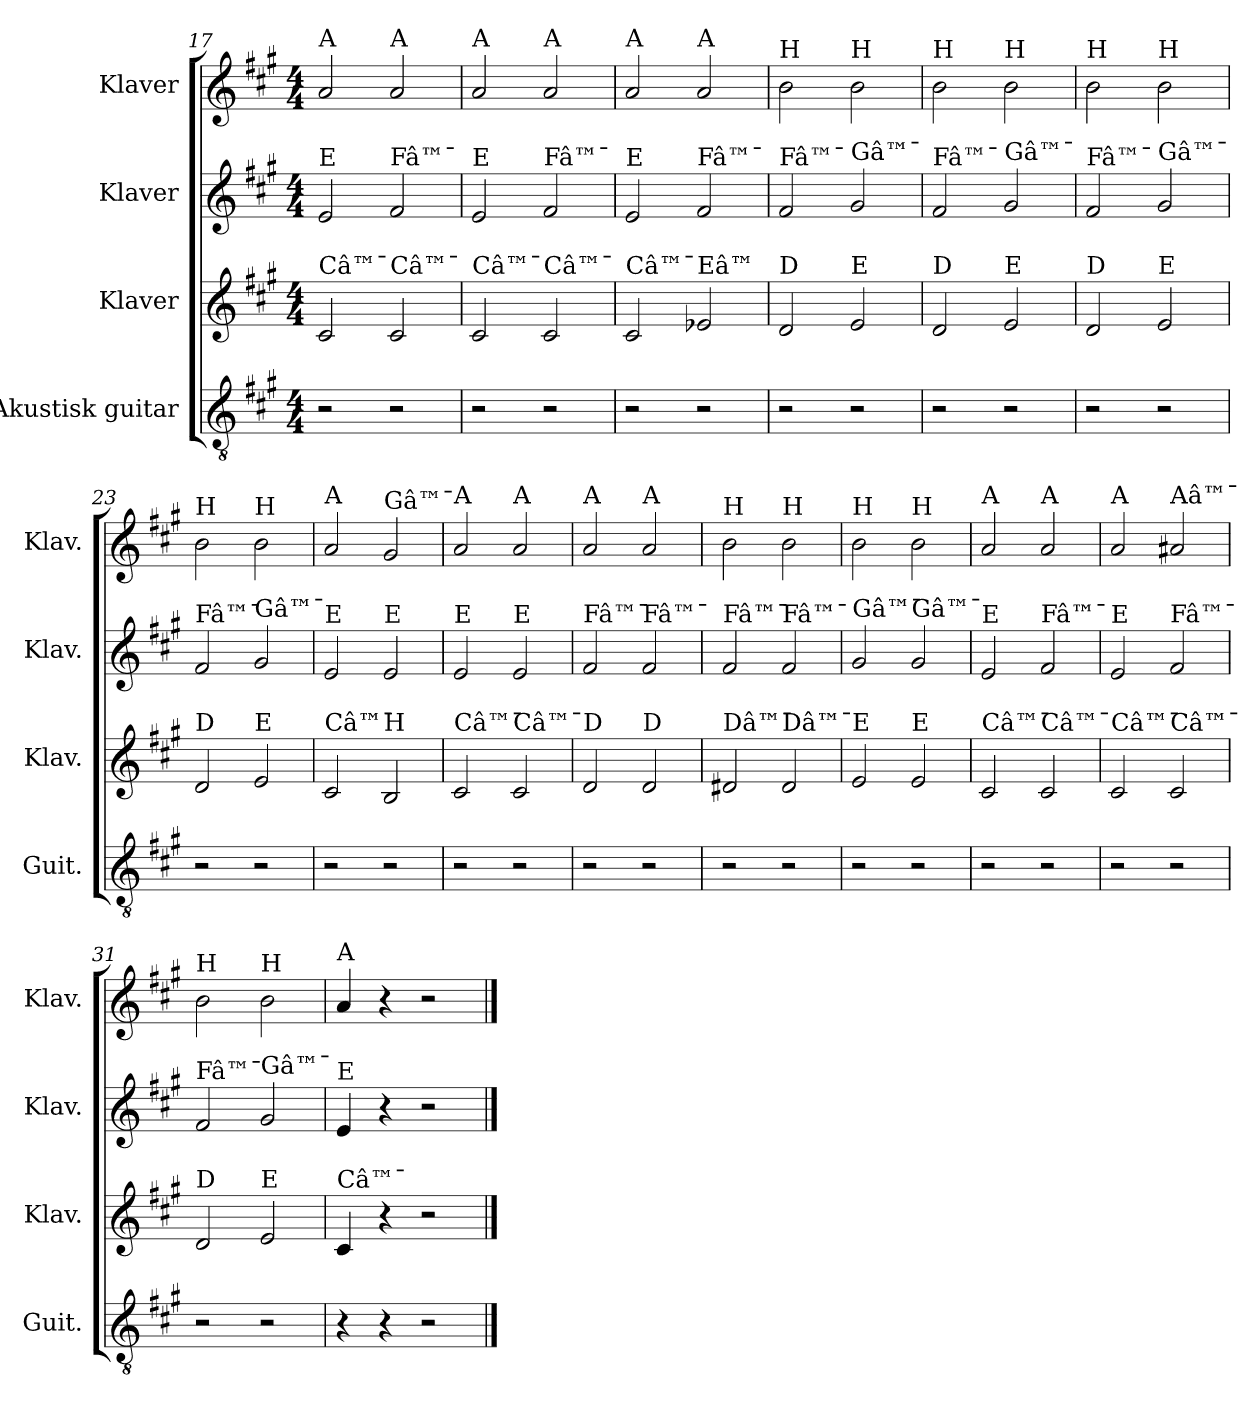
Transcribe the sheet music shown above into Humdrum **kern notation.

**kern	**kern	**kern	**kern
*part4	*part3	*part2	*part1
*staff4	*staff3	*staff2	*staff1
*I"Akustisk guitar	*I"Klaver	*I"Klaver	*I"Klaver
*I'Guit.	*I'Klav.	*I'Klav.	*I'Klav.
*clefGv2	*clefG2	*clefG2	*clefG2
*k[f#c#g#]	*k[f#c#g#]	*k[f#c#g#]	*k[f#c#g#]
*M4/4	*M4/4	*M4/4	*M4/4
=17	=17	=17	=17
!	!	!	!LO:TX:a:t=A
!	!	!LO:TX:a:t=E	!
!	!LO:TX:a:t=Câ™¯	!	!
2r	2c#/	2e/	2a/
!	!	!	!LO:TX:a:t=A
!	!	!LO:TX:a:t=Fâ™¯	!
!	!LO:TX:a:t=Câ™¯	!	!
2r	2c#/	2f#/	2a/
=18	=18	=18	=18
!	!	!	!LO:TX:a:t=A
!	!	!LO:TX:a:t=E	!
!	!LO:TX:a:t=Câ™¯	!	!
2r	2c#/	2e/	2a/
!	!	!	!LO:TX:a:t=A
!	!	!LO:TX:a:t=Fâ™¯	!
!	!LO:TX:a:t=Câ™¯	!	!
2r	2c#/	2f#/	2a/
=19	=19	=19	=19
!	!	!	!LO:TX:a:t=A
!	!	!LO:TX:a:t=E	!
!	!LO:TX:a:t=Câ™¯	!	!
2r	2c#/	2e/	2a/
!	!	!	!LO:TX:a:t=A
!	!	!LO:TX:a:t=Fâ™¯	!
!	!LO:TX:a:t=Eâ™­	!	!
2r	2e-X/	2f#/	2a/
=20	=20	=20	=20
!	!	!	!LO:TX:a:t=H
!	!	!LO:TX:a:t=Fâ™¯	!
!	!LO:TX:a:t=D	!	!
2r	2d/	2f#/	2b\
!	!	!	!LO:TX:a:t=H
!	!	!LO:TX:a:t=Gâ™¯	!
!	!LO:TX:a:t=E	!	!
2r	2e/	2g#/	2b\
!!LO:LB:g=z
=21	=21	=21	=21
!	!	!	!LO:TX:a:t=H
!	!	!LO:TX:a:t=Fâ™¯	!
!	!LO:TX:a:t=D	!	!
2r	2d/	2f#/	2b\
!	!	!	!LO:TX:a:t=H
!	!	!LO:TX:a:t=Gâ™¯	!
!	!LO:TX:a:t=E	!	!
2r	2e/	2g#/	2b\
=22	=22	=22	=22
!	!	!	!LO:TX:a:t=H
!	!	!LO:TX:a:t=Fâ™¯	!
!	!LO:TX:a:t=D	!	!
2r	2d/	2f#/	2b\
!	!	!	!LO:TX:a:t=H
!	!	!LO:TX:a:t=Gâ™¯	!
!	!LO:TX:a:t=E	!	!
2r	2e/	2g#/	2b\
=23	=23	=23	=23
!	!	!	!LO:TX:a:t=H
!	!	!LO:TX:a:t=Fâ™¯	!
!	!LO:TX:a:t=D	!	!
2r	2d/	2f#/	2b\
!	!	!	!LO:TX:a:t=H
!	!	!LO:TX:a:t=Gâ™¯	!
!	!LO:TX:a:t=E	!	!
2r	2e/	2g#/	2b\
=24	=24	=24	=24
!	!	!	!LO:TX:a:t=A
!	!	!LO:TX:a:t=E	!
!	!LO:TX:a:t=Câ™¯	!	!
2r	2c#/	2e/	2a/
!	!	!	!LO:TX:a:t=Gâ™¯
!	!	!LO:TX:a:t=E	!
!	!LO:TX:a:t=H	!	!
2r	2B/	2e/	2g#/
=25	=25	=25	=25
!	!	!	!LO:TX:a:t=A
!	!	!LO:TX:a:t=E	!
!	!LO:TX:a:t=Câ™¯	!	!
2r	2c#/	2e/	2a/
!	!	!	!LO:TX:a:t=A
!	!	!LO:TX:a:t=E	!
!	!LO:TX:a:t=Câ™¯	!	!
2r	2c#/	2e/	2a/
=26	=26	=26	=26
!	!	!	!LO:TX:a:t=A
!	!	!LO:TX:a:t=Fâ™¯	!
!	!LO:TX:a:t=D	!	!
2r	2d/	2f#/	2a/
!	!	!	!LO:TX:a:t=A
!	!	!LO:TX:a:t=Fâ™¯	!
!	!LO:TX:a:t=D	!	!
2r	2d/	2f#/	2a/
=27	=27	=27	=27
!	!	!	!LO:TX:a:t=H
!	!	!LO:TX:a:t=Fâ™¯	!
!	!LO:TX:a:t=Dâ™¯	!	!
2r	2d#X/	2f#/	2b\
!	!	!	!LO:TX:a:t=H
!	!	!LO:TX:a:t=Fâ™¯	!
!	!LO:TX:a:t=Dâ™¯	!	!
2r	2d#/	2f#/	2b\
=28	=28	=28	=28
!	!	!	!LO:TX:a:t=H
!	!	!LO:TX:a:t=Gâ™¯	!
!	!LO:TX:a:t=E	!	!
2r	2e/	2g#/	2b\
!	!	!	!LO:TX:a:t=H
!	!	!LO:TX:a:t=Gâ™¯	!
!	!LO:TX:a:t=E	!	!
2r	2e/	2g#/	2b\
=29	=29	=29	=29
!	!	!	!LO:TX:a:t=A
!	!	!LO:TX:a:t=E	!
!	!LO:TX:a:t=Câ™¯	!	!
2r	2c#/	2e/	2a/
!	!	!	!LO:TX:a:t=A
!	!	!LO:TX:a:t=Fâ™¯	!
!	!LO:TX:a:t=Câ™¯	!	!
2r	2c#/	2f#/	2a/
=30	=30	=30	=30
!	!	!	!LO:TX:a:t=A
!	!	!LO:TX:a:t=E	!
!	!LO:TX:a:t=Câ™¯	!	!
2r	2c#/	2e/	2a/
!	!	!	!LO:TX:a:t=Aâ™¯
!	!	!LO:TX:a:t=Fâ™¯	!
!	!LO:TX:a:t=Câ™¯	!	!
2r	2c#/	2f#/	2a#X/
!!LO:PB:g=z
=31	=31	=31	=31
!	!	!	!LO:TX:a:t=H
!	!	!LO:TX:a:t=Fâ™¯	!
!	!LO:TX:a:t=D	!	!
2r	2d/	2f#/	2b\
!	!	!	!LO:TX:a:t=H
!	!	!LO:TX:a:t=Gâ™¯	!
!	!LO:TX:a:t=E	!	!
2r	2e/	2g#/	2b\
=32	=32	=32	=32
!	!	!	!LO:TX:a:t=A
!	!	!LO:TX:a:t=E	!
!	!LO:TX:a:t=Câ™¯	!	!
4r	4c#/	4e/	4a/
4r	4r	4r	4r
2r	2r	2r	2r
==	==	==	==
*-	*-	*-	*-
